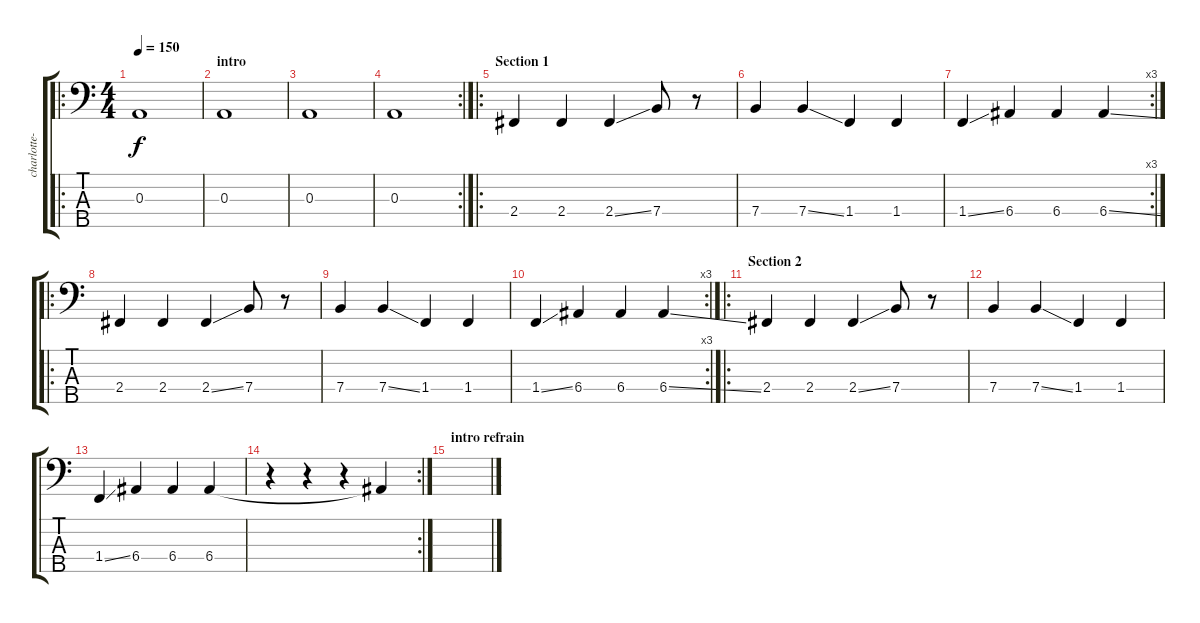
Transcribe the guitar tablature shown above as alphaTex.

\track ("charlotte-(basse)" "charlotte-") {instrument fretlessbass}
\staff {score tabs}
\tuning (G2 D2 A1 E1 B0) {hide}
\ro
\ts (4 4)
\tempo 150
\clef f4
\ks c
0.3.1{dy f instrument fretlessbass} |
\section ("" "intro")
0.3.1 |
0.3.1 |
\rc 2
0.3.1 |
\ro
\section ("" "Section 1")
2.4.4 2.4.4 2.4{ss}.4 7.4.8 r.8 |
7.4.4 7.4{ss}.4 1.4.4 1.4.4 |
\rc 3
1.4{ss}.4 6.4.4 6.4.4 6.4{ss}.4 |
\ro
2.4.4 2.4.4 2.4{ss}.4 7.4.8 r.8 |
7.4.4 7.4{ss}.4 1.4.4 1.4.4 |
\rc 3
1.4{ss}.4 6.4.4 6.4.4 6.4{ss}.4 |
\ro
\section ("" "Section 2")
2.4.4 2.4.4 2.4{ss}.4 7.4.8 r.8 |
7.4.4 7.4{ss}.4 1.4.4 1.4.4 |
1.4{ss}.4 6.4.4 6.4.4 6.4.4 |
\rc 2
r.4 r.4 r.4 6.4{t}.4 |
\section ("" "intro refrain")
